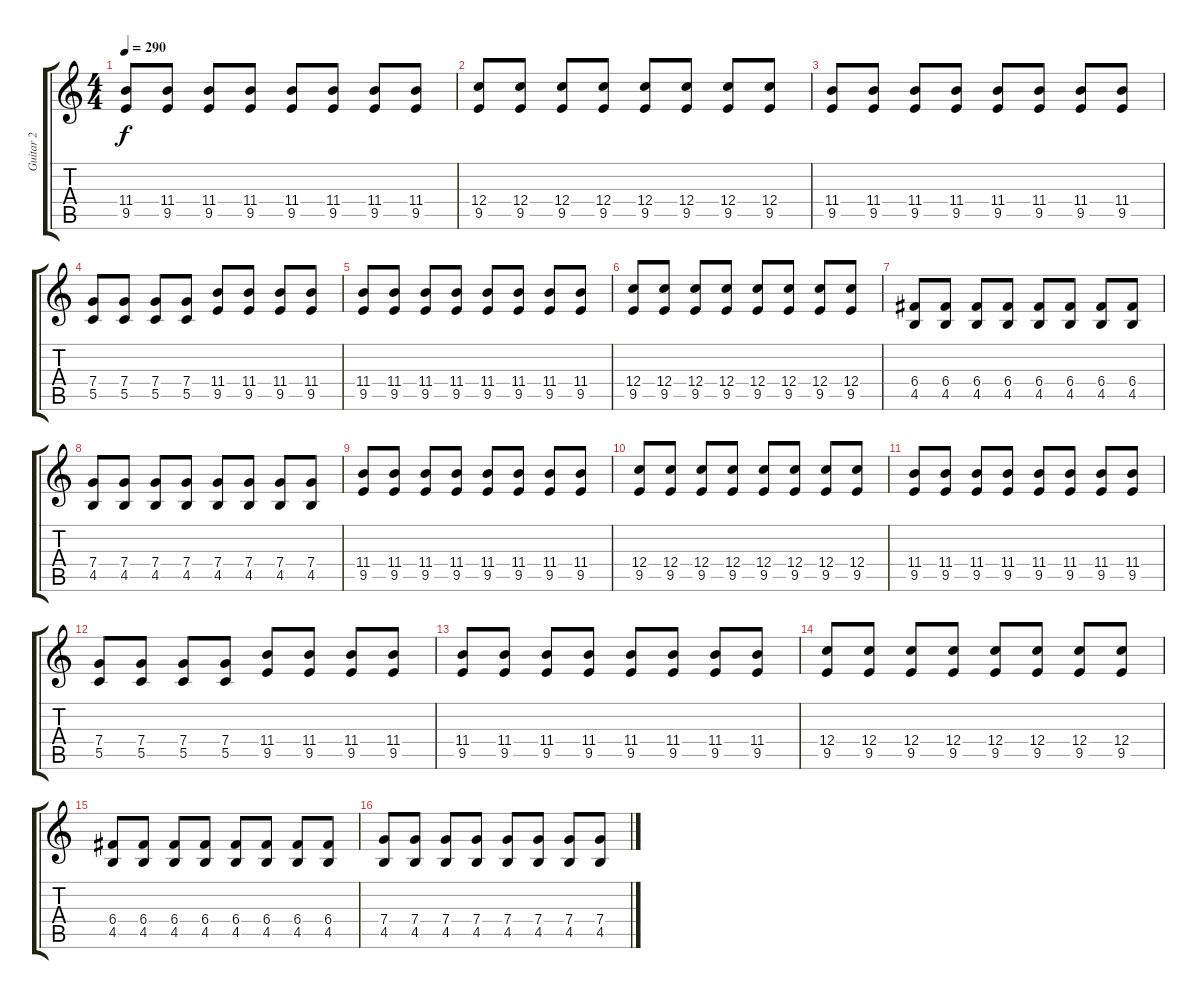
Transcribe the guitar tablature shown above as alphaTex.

\track ("Guitar 2" "Guitar 2") {instrument distortionguitar}
\staff {score tabs}
\tuning (D4 A3 F3 C3 G2 D2) {hide}
\ts (4 4)
\tempo 290
\clef g2
\ks c
(11.4 9.5).8{dy f} (11.4 9.5).8 (11.4 9.5).8 (11.4 9.5).8 (11.4 9.5).8 (11.4 9.5).8 (11.4 9.5).8 (11.4 9.5).8 |
(12.4 9.5).8 (12.4 9.5).8 (12.4 9.5).8 (12.4 9.5).8 (12.4 9.5).8 (12.4 9.5).8 (12.4 9.5).8 (12.4 9.5).8 |
(11.4 9.5).8 (11.4 9.5).8 (11.4 9.5).8 (11.4 9.5).8 (11.4 9.5).8 (11.4 9.5).8 (11.4 9.5).8 (11.4 9.5).8 |
(7.4 5.5).8 (7.4 5.5).8 (7.4 5.5).8 (7.4 5.5).8 (11.4 9.5).8 (11.4 9.5).8 (11.4 9.5).8 (11.4 9.5).8 |
(11.4 9.5).8 (11.4 9.5).8 (11.4 9.5).8 (11.4 9.5).8 (11.4 9.5).8 (11.4 9.5).8 (11.4 9.5).8 (11.4 9.5).8 |
(12.4 9.5).8 (12.4 9.5).8 (12.4 9.5).8 (12.4 9.5).8 (12.4 9.5).8 (12.4 9.5).8 (12.4 9.5).8 (12.4 9.5).8 |
(6.4 4.5).8 (6.4 4.5).8 (6.4 4.5).8 (6.4 4.5).8 (6.4 4.5).8 (6.4 4.5).8 (6.4 4.5).8 (6.4 4.5).8 |
(7.4 4.5).8 (7.4 4.5).8 (7.4 4.5).8 (7.4 4.5).8 (7.4 4.5).8 (7.4 4.5).8 (7.4 4.5).8 (7.4 4.5).8 |
(11.4 9.5).8 (11.4 9.5).8 (11.4 9.5).8 (11.4 9.5).8 (11.4 9.5).8 (11.4 9.5).8 (11.4 9.5).8 (11.4 9.5).8 |
(12.4 9.5).8 (12.4 9.5).8 (12.4 9.5).8 (12.4 9.5).8 (12.4 9.5).8 (12.4 9.5).8 (12.4 9.5).8 (12.4 9.5).8 |
(11.4 9.5).8 (11.4 9.5).8 (11.4 9.5).8 (11.4 9.5).8 (11.4 9.5).8 (11.4 9.5).8 (11.4 9.5).8 (11.4 9.5).8 |
(7.4 5.5).8 (7.4 5.5).8 (7.4 5.5).8 (7.4 5.5).8 (11.4 9.5).8 (11.4 9.5).8 (11.4 9.5).8 (11.4 9.5).8 |
(11.4 9.5).8 (11.4 9.5).8 (11.4 9.5).8 (11.4 9.5).8 (11.4 9.5).8 (11.4 9.5).8 (11.4 9.5).8 (11.4 9.5).8 |
(12.4 9.5).8 (12.4 9.5).8 (12.4 9.5).8 (12.4 9.5).8 (12.4 9.5).8 (12.4 9.5).8 (12.4 9.5).8 (12.4 9.5).8 |
(6.4 4.5).8 (6.4 4.5).8 (6.4 4.5).8 (6.4 4.5).8 (6.4 4.5).8 (6.4 4.5).8 (6.4 4.5).8 (6.4 4.5).8 |
(7.4 4.5).8 (7.4 4.5).8 (7.4 4.5).8 (7.4 4.5).8 (7.4 4.5).8 (7.4 4.5).8 (7.4 4.5).8 (7.4 4.5).8
